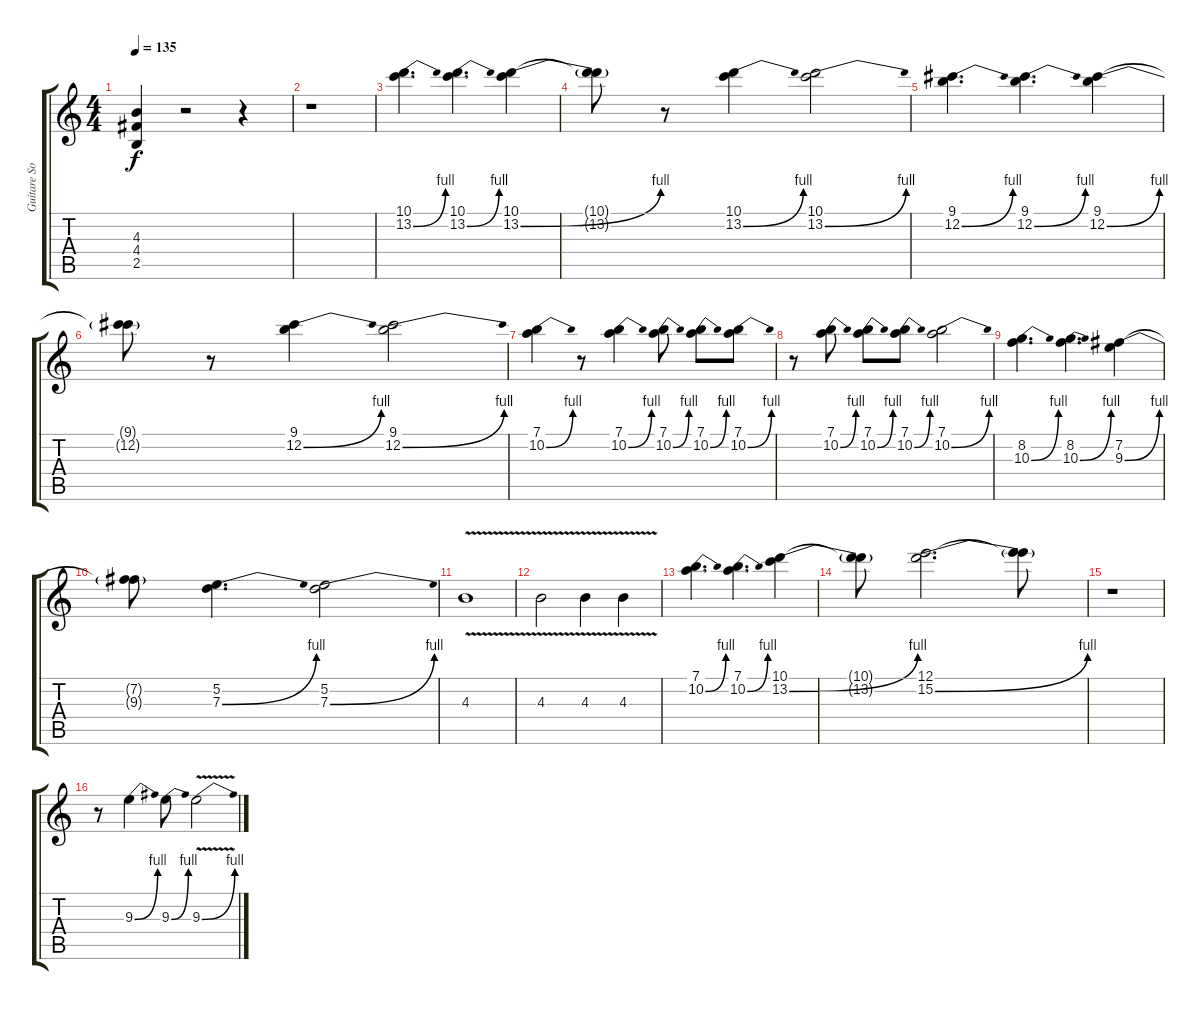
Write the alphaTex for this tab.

\track ("Guitare Solo" "Guitare So") {instrument overdrivenguitar}
\staff {score tabs}
\tuning (E4 B3 G3 D3 A2 E2) {hide}
\ts (4 4)
\tempo 135
\clef g2
\ks c
(4.3 4.4 2.5).4{dy f} r.2 r.4 |
r.1 |
(10.1 13.2{be (bend 0 0 60 4)}).4{d} (10.1 13.2{be (bend 0 0 60 4)}).4{d} (10.1 13.2{be (bend 0 0 60 4)}).4 |
(10.1{t} 13.2{t}).8 r.8 (10.1 13.2{be (bend 0 0 60 4)}).4 (10.1 13.2{be (bend 0 0 60 4)}).2 |
(9.1 12.2{be (bend 0 0 60 4)}).4{d} (9.1 12.2{be (bend 0 0 60 4)}).4{d} (9.1 12.2{be (bend 0 0 60 4)}).4 |
(9.1{t} 12.2{t}).8 r.8 (9.1 12.2{be (bend 0 0 60 4)}).4 (9.1 12.2{be (bend 0 0 60 4)}).2 |
(7.1 10.2{be (bend 0 0 60 4)}).4 r.8 (7.1 10.2{be (bend 0 0 60 4)}).4 (7.1 10.2{be (bend 0 0 60 4)}).8 (7.1 10.2{be (bend 0 0 60 4)}).8 (7.1 10.2{be (bend 0 0 60 4)}).8 |
r.8 (7.1 10.2{be (bend 0 0 60 4)}).8 (7.1 10.2{be (bend 0 0 60 4)}).8 (7.1 10.2{be (bend 0 0 60 4)}).8 (7.1 10.2{be (bend 0 0 60 4)}).2 |
(8.2 10.3{be (bend 0 0 60 4)}).4{d} (8.2 10.3{be (bend 0 0 60 4)}).4{d} (7.2 9.3{be (bend 0 0 60 4)}).4 |
(7.2{t} 9.3{t}).8 (5.2 7.3{be (bend 0 0 60 4)}).4{d} (5.2 7.3{be (bend 0 0 60 4)}).2 |
4.3{v}.1 |
4.3{v}.2 4.3{v}.4 4.3{v}.4 |
(7.1 10.2{be (bend 0 0 60 4)}).4{d} (7.1 10.2{be (bend 0 0 60 4)}).4{d} (10.1 13.2{be (bend 0 0 60 4)}).4 |
(10.1{t} 13.2{t}).8 (12.1 15.2{be (bend 0 0 60 4)}).2{d} (12.1{t} 15.2{t}).8 |
r.1 |
r.8 9.3{be (bend 0 0 60 4)}.4 9.3{be (bend 0 0 60 4)}.8 9.3{be (bend 0 0 60 4) v}.2
